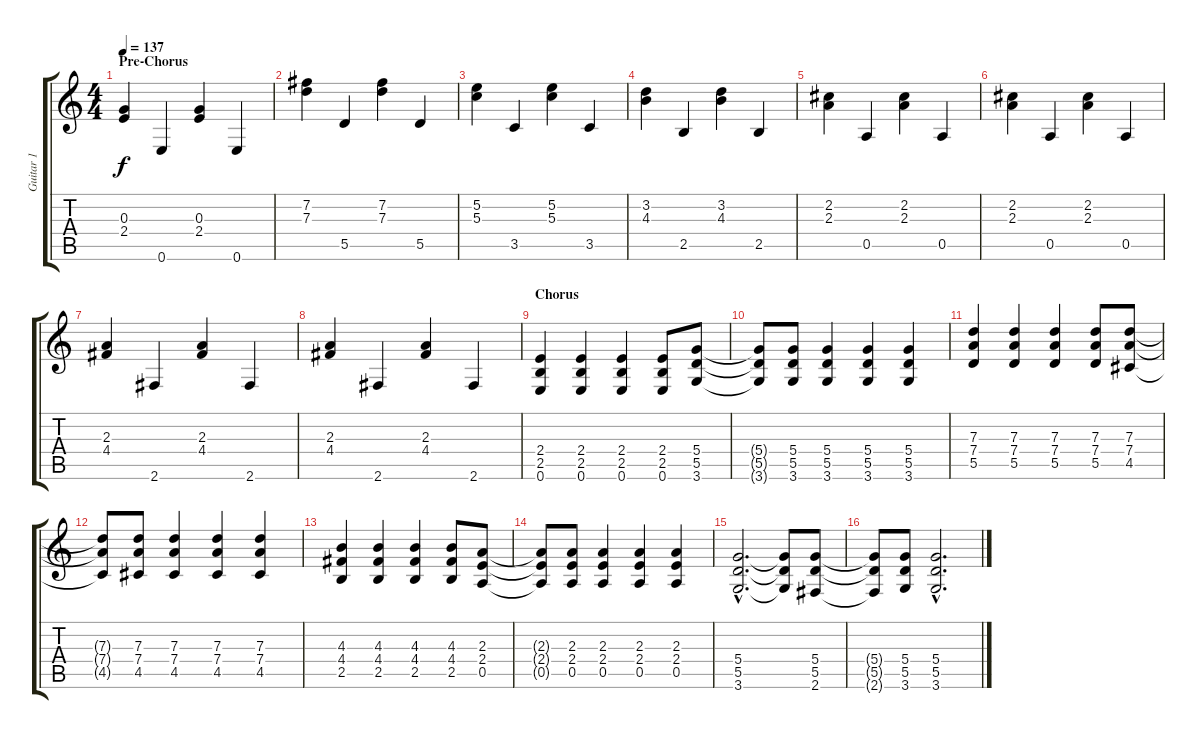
\track ("Guitar 1" "Guitar 1") {instrument acousticguitarsteel}
\staff {score tabs}
\tuning (E4 B3 G3 D3 A2 E2) {hide}
\ts (4 4)
\section ("" "Pre-Chorus")
\tempo 137
\clef g2
\ks c
(0.3 2.4).4{dy f} 0.6.4 (0.3 2.4).4 0.6.4 |
(7.2 7.3).4 5.5.4 (7.2 7.3).4 5.5.4 |
(5.2 5.3).4 3.5.4 (5.2 5.3).4 3.5.4 |
(3.2 4.3).4 2.5.4 (3.2 4.3).4 2.5.4 |
(2.2 2.3).4 0.5.4 (2.2 2.3).4 0.5.4 |
(2.2 2.3).4 0.5.4 (2.2 2.3).4 0.5.4 |
(2.3 4.4).4 2.6.4 (2.3 4.4).4 2.6.4 |
(2.3 4.4).4 2.6.4 (2.3 4.4).4 2.6.4 |
\section ("" "Chorus")
(2.4 2.5 0.6).4 (2.4 2.5 0.6).4 (2.4 2.5 0.6).4 (2.4 2.5 0.6).8 (5.4 5.5 3.6).8 |
(5.4{t} 5.5{t} 3.6{t}).8 (5.4 5.5 3.6).8 (5.4 5.5 3.6).4 (5.4 5.5 3.6).4 (5.4 5.5 3.6).4 |
(7.3 7.4 5.5).4 (7.3 7.4 5.5).4 (7.3 7.4 5.5).4 (7.3 7.4 5.5).8 (7.3 7.4 4.5).8 |
(7.3{t} 7.4{t} 4.5{t}).8 (7.3 7.4 4.5).8 (7.3 7.4 4.5).4 (7.3 7.4 4.5).4 (7.3 7.4 4.5).4 |
(4.3 4.4 2.5).4 (4.3 4.4 2.5).4 (4.3 4.4 2.5).4 (4.3 4.4 2.5).8 (2.3 2.4 0.5).8 |
(2.3{t} 2.4{t} 0.5{t}).8 (2.3 2.4 0.5).8 (2.3 2.4 0.5).4 (2.3 2.4 0.5).4 (2.3 2.4 0.5).4 |
(5.4{hac} 5.5{hac} 3.6{hac}).2{d} (5.4{t} 5.5{t} 3.6{t}).8 (5.4 5.5 2.6).8 |
(5.4{t} 5.5{t} 2.6{t}).8 (5.4 5.5 3.6).8 (5.4{hac} 5.5{hac} 3.6{hac}).2{d}
